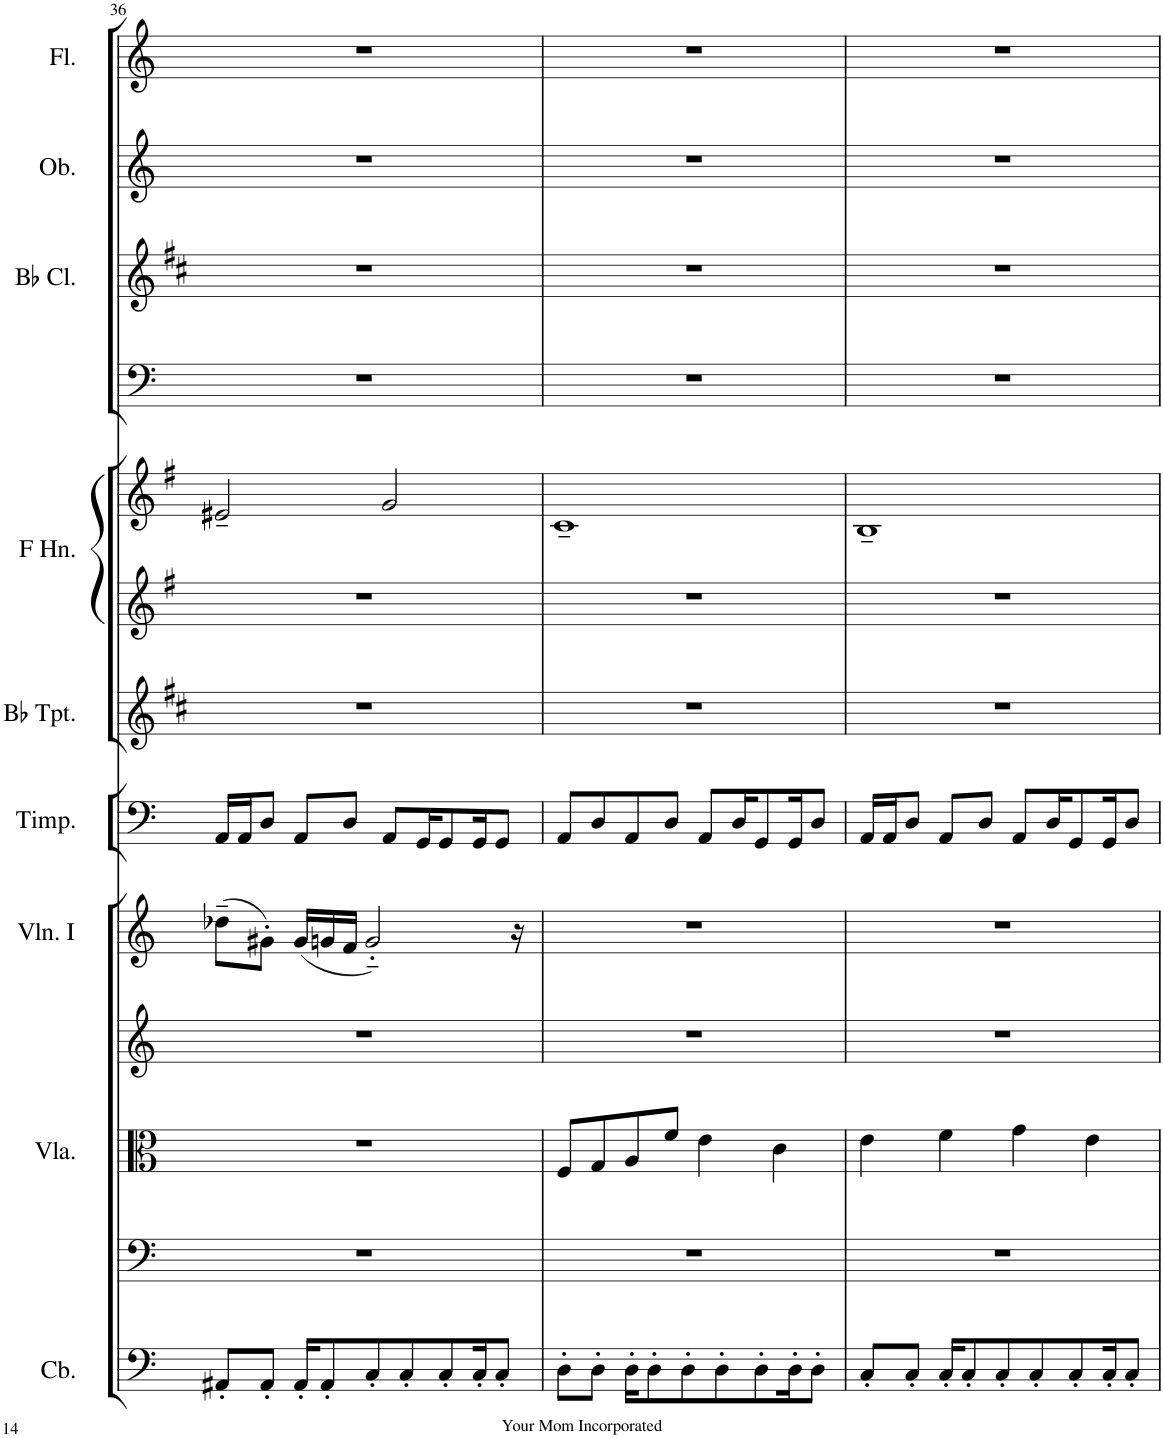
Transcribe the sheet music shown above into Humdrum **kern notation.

**kern	**kern	**kern	**kern	**kern	**kern	**kern	**kern	**kern	**kern	**kern	**kern	**kern
*part12	*part11	*part10	*part9	*part8	*part7	*part6	*part5	*part5	*part4	*part3	*part2	*part1
*staff13	*staff12	*staff11	*staff10	*staff9	*staff8	*staff7	*staff6	*staff5	*staff4	*staff3	*staff2	*staff1
*I"Double Bass	*I"Violoncello	*I"Violas	*I"Violin II	*I"Violins	*I"Timpani	*I"Trumpets in Bb	*I"Horns in F	*	*I"Bassoons	*I"Clarinets in Bb	*I"Oboes	*I"Flutes
*	*	*I'Vla.	*	*	*I'Timp.	*	*	*	*I'Bsn	*	*I'Ob.	*I'Fl.
!!LO:PB:g=z
*clefF4	*clefF4	*clefC3	*clefG2	*clefG2	*clefF4	*clefG2	*clefG2	*clefG2	*clefF4	*clefG2	*clefG2	*clefG2
*Trd7c12	*	*	*	*	*	*Trd1c2	*Trd4c7	*Trd4c7	*	*Trd1c2	*	*
*k[]	*k[]	*k[]	*k[]	*k[]	*k[]	*k[f#c#]	*k[f#]	*k[f#]	*k[]	*k[f#c#]	*k[]	*k[]
*M4/4	*M4/4	*M4/4	*M4/4	*M4/4	*M4/4	*M4/4	*M4/4	*M4/4	*M4/4	*M4/4	*M4/4	*M4/4
*met(c)	*met(c)	*met(c)	*met(c)	*met(c)	*met(c)	*met(c)	*met(c)	*met(c)	*met(c)	*met(c)	*met(c)	*met(c)
=36	=36	=36	=36	=36	=36	=36	=36	=36	=36	=36	=36	=36
8AA#X'/L	1r	1r	1r	(8dd-X~\L	16AA/LL	1r	1r	2e#X~/	1r	1r	1r	1r
.	.	.	.	.	16AA/J	.	.	.	.	.	.	.
8AA#'/J	.	.	.	8g#X'\J)	8D/J	.	.	.	.	.	.	.
16AA#'/KL	.	.	.	(16g#/LL	8AA/L	.	.	.	.	.	.	.
8AA#'/	.	.	.	16gn/	.	.	.	.	.	.	.	.
.	.	.	.	16f/JJ	8D/J	.	.	.	.	.	.	.
8C'/	.	.	.	2g'~/)	.	.	.	.	.	.	.	.
.	.	.	.	.	8AA/L	.	.	2g/	.	.	.	.
8C'/	.	.	.	.	.	.	.	.	.	.	.	.
.	.	.	.	.	16GG/K	.	.	.	.	.	.	.
8C'/	.	.	.	.	8GG/	.	.	.	.	.	.	.
16C'/K	.	.	.	.	16GG/K	.	.	.	.	.	.	.
8C'/J	.	.	.	.	8GG/J	.	.	.	.	.	.	.
.	.	.	.	16r	.	.	.	.	.	.	.	.
=37	=37	=37	=37	=37	=37	=37	=37	=37	=37	=37	=37	=37
8D'\L	1r	8F/L	1r	1r	8AA/L	1r	1r	1c~	1r	1r	1r	1r
8D'\J	.	8G/	.	.	8D/	.	.	.	.	.	.	.
16D'\KL	.	8A/	.	.	8AA/	.	.	.	.	.	.	.
8D'\	.	.	.	.	.	.	.	.	.	.	.	.
.	.	8f/J	.	.	8D/J	.	.	.	.	.	.	.
8D'\	.	.	.	.	.	.	.	.	.	.	.	.
.	.	4e\	.	.	8AA/L	.	.	.	.	.	.	.
8D'\	.	.	.	.	.	.	.	.	.	.	.	.
.	.	.	.	.	16D/K	.	.	.	.	.	.	.
8D'\	.	.	.	.	8GG/	.	.	.	.	.	.	.
.	.	4d\	.	.	.	.	.	.	.	.	.	.
16D'\K	.	.	.	.	16GG/K	.	.	.	.	.	.	.
8D'\J	.	.	.	.	8D/J	.	.	.	.	.	.	.
=38	=38	=38	=38	=38	=38	=38	=38	=38	=38	=38	=38	=38
8C'/L	1r	4e\	1r	1r	16AA/LL	1r	1r	1B~	1r	1r	1r	1r
.	.	.	.	.	16AA/J	.	.	.	.	.	.	.
8C'/J	.	.	.	.	8D/J	.	.	.	.	.	.	.
16C'/KL	.	4f\	.	.	8AA/L	.	.	.	.	.	.	.
8C'/	.	.	.	.	.	.	.	.	.	.	.	.
.	.	.	.	.	8D/J	.	.	.	.	.	.	.
8C'/	.	.	.	.	.	.	.	.	.	.	.	.
.	.	4g\	.	.	8AA/L	.	.	.	.	.	.	.
8C'/	.	.	.	.	.	.	.	.	.	.	.	.
.	.	.	.	.	16D/K	.	.	.	.	.	.	.
8C'/	.	.	.	.	8GG/	.	.	.	.	.	.	.
.	.	4e\	.	.	.	.	.	.	.	.	.	.
16C'/K	.	.	.	.	16GG/K	.	.	.	.	.	.	.
8C'/J	.	.	.	.	8D/J	.	.	.	.	.	.	.
=	=	=	=	=	=	=	=	=	=	=	=	=
*-	*-	*-	*-	*-	*-	*-	*-	*-	*-	*-	*-	*-
